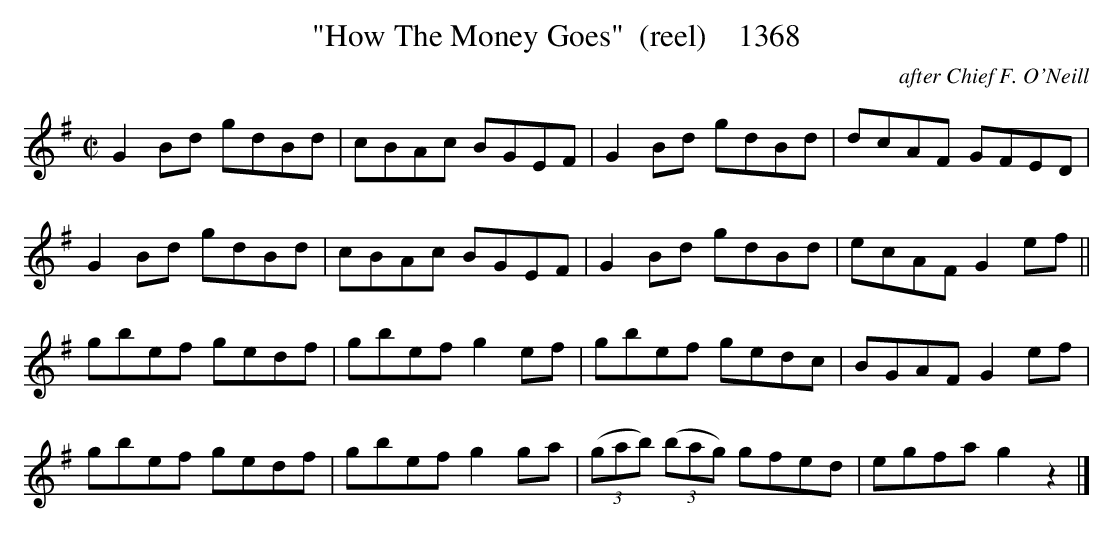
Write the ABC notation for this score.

X:1
T:"How The Money Goes"  (reel)    1368
C:after Chief F. O'Neill
BRENNAN July 2003 (HTTP://WWW.SOSYOURMOM.COM)
M:C|
L:1/8
K:G
G2Bd gdBd|cBAc BGEF|G2Bd gdBd|dcAF GFED|
G2Bd gdBd|cBAc BGEF|G2Bd gdBd|ecAF G2ef||
gbef gedf|gbef g2ef|gbef gedc|BGAF G2ef|
gbef gedf|gbef g2ga| (3(gab) (3(bag) gfed|egfa g2z2|]
